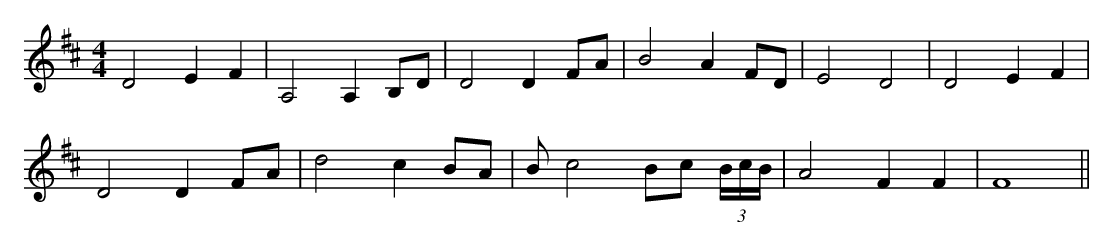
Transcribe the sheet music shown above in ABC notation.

X:1
M:4/4
K:D
D4 E2 F2 | A,4 A,2 B,D | D4 D2 FA | B4 A2 FD | E4 D4 |D4 E2 F2 |
D4 D2 FA | d4 c2 BA | Bc4 Bc (3B/c/B/ |A4 F2 F2 | F8 ||
